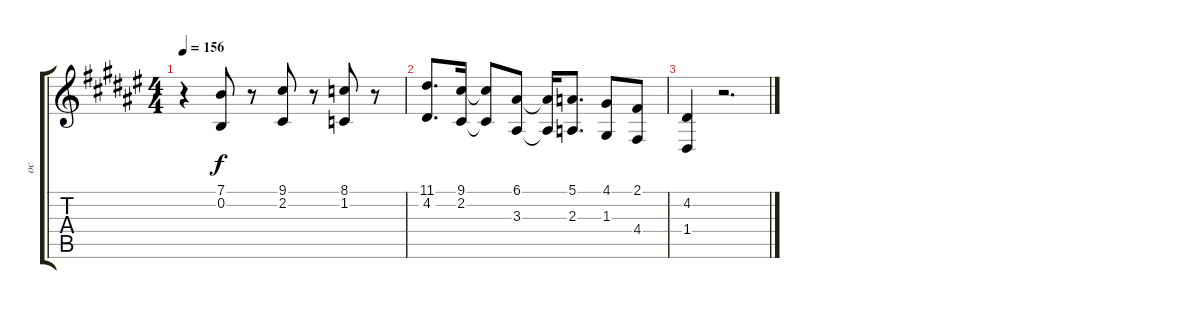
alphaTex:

\track ("oc" "oc") {instrument orchestrahit}
\staff {score tabs}
\tuning (E4 B3 G3 D3 A2 E2) {hide}
\ts (4 4)
\tempo 156
\clef g2
\ks f#
r.4{dy f} (7.1 0.2).8 r.8 (9.1 2.2).8 r.8 (8.1 1.2).8 r.8 |
(11.1 4.2).8{d} (9.1 2.2).16 (9.1{t} 2.2{t}).8 (6.1 3.3).8 (6.1{t} 3.3{t}).16 (5.1 2.3).8{d} (4.1 1.3).8 (2.1 4.4).8 |
(4.2 1.4).4 r.2{d}
